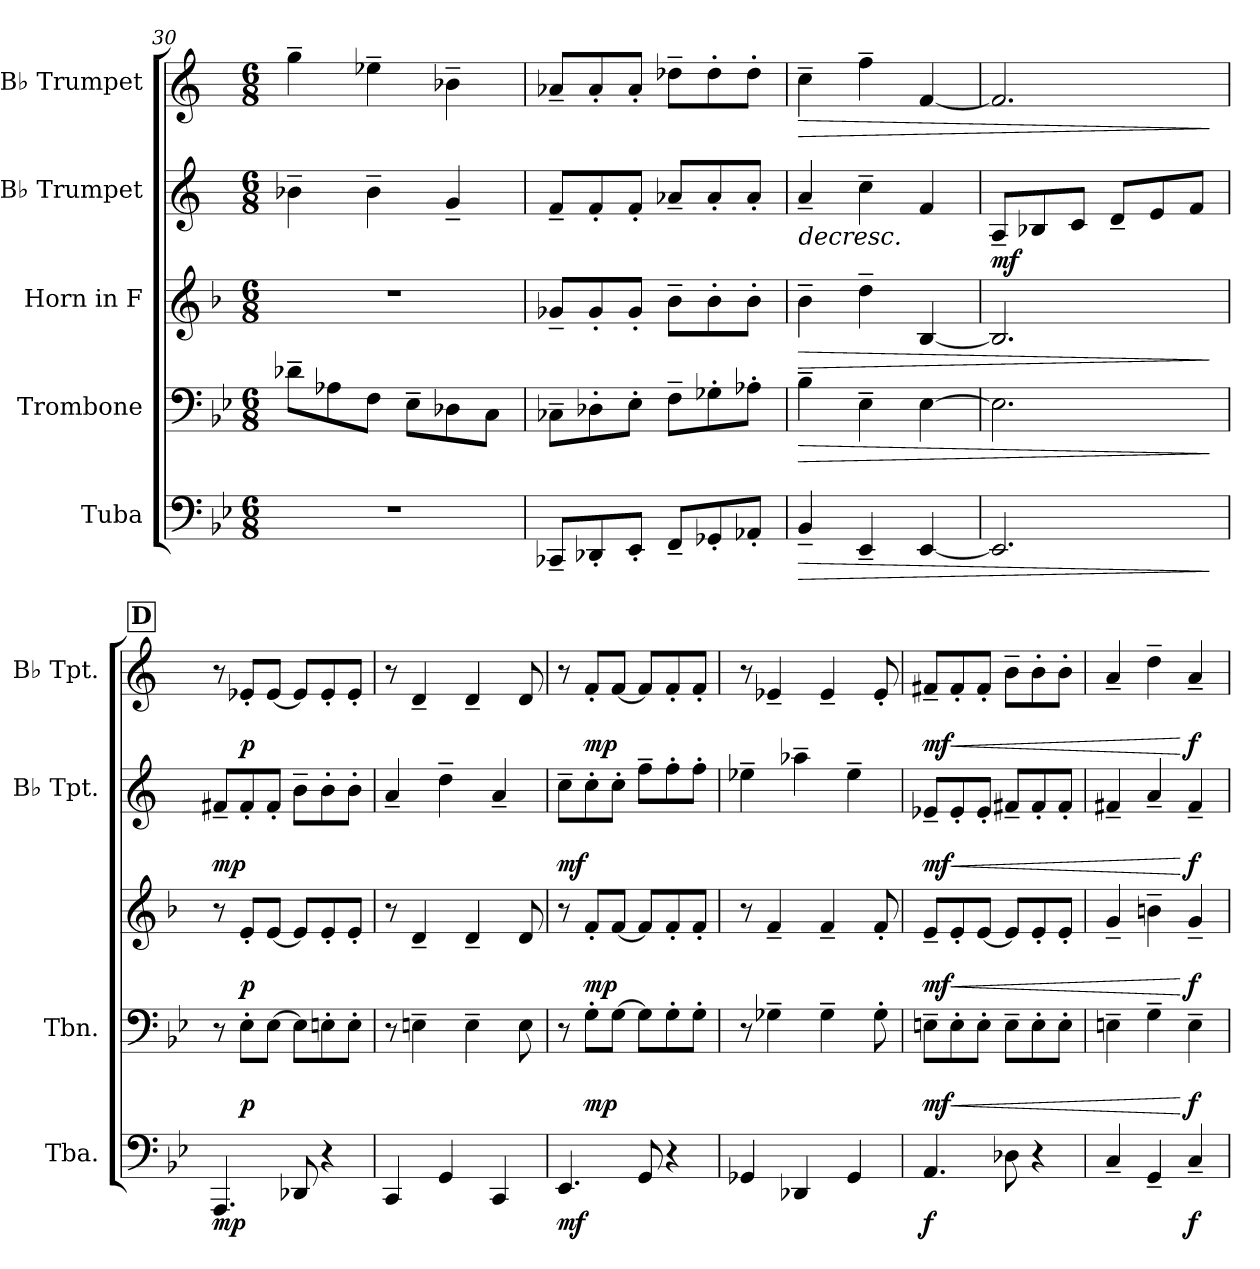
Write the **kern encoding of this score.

**kern	**dynam	**kern	**dynam	**kern	**dynam	**kern	**dynam	**kern	**dynam
*part5	*part5	*part4	*part4	*part3	*part3	*part2	*part2	*part1	*part1
*staff5	*staff5	*staff4	*staff4	*staff3	*staff3	*staff2	*staff2	*staff1	*staff1
*I"Tuba	*	*I"Trombone	*	*I"Horn in F	*	*I"B♭ Trumpet	*	*I"B♭ Trumpet	*
*I'Tba.	*	*I'Tbn.	*	*	*	*I'B♭ Tpt.	*	*I'B♭ Tpt.	*
*clefF4	*	*clefF4	*	*clefG2	*	*clefG2	*	*clefG2	*
*	*	*	*	*ITrd4c7	*	*ITrd1c2	*	*ITrd1c2	*
*k[b-e-]	*	*k[b-e-]	*	*k[b-e-]	*	*k[b-e-]	*	*k[b-e-]	*
*M6/8	*	*M6/8	*	*M6/8	*	*M6/8	*	*M6/8	*
=30	=30	=30	=30	=30	=30	=30	=30	=30	=30
2.r	.	8d-X~\L	.	2.r	.	4a-X~\	.	4ff~\	.
.	.	8A-X\	.	.	.	.	.	.	.
.	.	8F\J	.	.	.	4a-~\	.	4dd-X~\	.
.	.	8E-~\L	.	.	.	.	.	.	.
.	.	8D-X\	.	.	.	4f~/	.	4a-X~\	.
.	.	8C\J	.	.	.	.	.	.	.
=31	=31	=31	=31	=31	=31	=31	=31	=31	=31
8CC-X~/L	.	8C-X~\L	.	8c-X~/L	.	8e-~/L	.	8g-X~/L	.
8DD-X'/	.	8D-X'\	.	8c-'/	.	8e-'/	.	8g-'/	.
8EE-'/J	.	8E-'\J	.	8c-'/J	.	8e-'/J	.	8g-'/J	.
8FF~/L	.	8F~\L	.	8e-~\L	.	8g-X~/L	.	8cc-X~\L	.
8GG-X'/	.	8G-X'\	.	8e-'\	.	8g-'/	.	8cc-'\	.
8AA-X'/J	.	8A-X'\J	.	8e-'\J	.	8g-'/J	.	8cc-'\J	.
=32	=32	=32	=32	=32	=32	=32	=32	=32	=32
!	!LO:HP:b	!	!LO:HP:b	!	!LO:HP:b	!	!LO:HP:b	!	!LO:HP:b
4BB-~/	>	4B-~\	>	4e-~\	>	4g~/	>	4b-~\	>
4EE-~/	.	4E-~\	.	4g~\	.	4b-~\	.	4ee-~\	.
[4EE-/	.	[4E-\	.	[4E-/	.	4e-/	.	[4e-/	.
=33	=33	=33	=33	=33	=33	=33	=33	=33	=33
!	!	!	!	!	!	!	!LO:DY:b	!	!
2.EE-/]	.	2.E-\]	.	2.E-/]	.	8G~/L	mf	2.e-/]	.
.	.	.	.	.	.	8A-X/	.	.	.
.	.	.	.	.	.	8B-/J	.	.	.
.	.	.	.	.	.	8c~/L	.	.	.
.	.	.	.	.	.	8d/	.	.	.
.	.	.	.	.	.	8e-/J	.	.	.
.	]	.	]	.	]	.	]	.	]
!!LO:REH:place=s1:a:fs=14:t=D
=34	=34	=34	=34	=34	=34	=34	=34	=34	=34
!	!LO:DY:b	!	!	!	!	!	!LO:DY:b	!	!
4.AAA/	mp	8r	.	8r	.	8en~/L	mp	8r	.
!	!	!	!LO:DY:b	!	!LO:DY:b	!	!	!	!LO:DY:b
.	.	8E-'\L	p	8A'/L	p	8e'/	.	8d-X'/L	p
.	.	[8E-\J	.	[8A/J	.	8e'/J	.	[8d-/J	.
8DD-X/	.	8E-\L]	.	8A/L]	.	8a~\L	.	8d-/L]	.
4r	.	8En'\	.	8A'/	.	8a'\	.	8d-'/	.
.	.	8E'\J	.	8A'/J	.	8a'\J	.	8d-'/J	.
!!LO:LB:g=z
=35	=35	=35	=35	=35	=35	=35	=35	=35	=35
4CC/	.	8r	.	8r	.	4g~/	.	8r	.
.	.	4En~\	.	4G~/	.	.	.	4c~/	.
4GG/	.	.	.	.	.	4cc~\	.	.	.
.	.	4E~\	.	4G~/	.	.	.	4c~/	.
4CC/	.	.	.	.	.	4g~/	.	.	.
.	.	8E\	.	8G/	.	.	.	8c/	.
=36	=36	=36	=36	=36	=36	=36	=36	=36	=36
!	!LO:DY:b	!	!	!	!	!	!LO:DY:b	!	!
4.EE-/	mf	8r	.	8r	.	8b-~\L	mf	8r	.
!	!	!	!LO:DY:b	!	!LO:DY:b	!	!	!	!LO:DY:b
.	.	8G'\L	mp	8B-'/L	mp	8b-'\	.	8e-'/L	mp
.	.	[8G\J	.	[8B-/J	.	8b-'\J	.	[8e-/J	.
8GG/	.	8G\L]	.	8B-/L]	.	8ee-~\L	.	8e-/L]	.
4r	.	8G'\	.	8B-'/	.	8ee-'\	.	8e-'/	.
.	.	8G'\J	.	8B-'/J	.	8ee-'\J	.	8e-'/J	.
=37	=37	=37	=37	=37	=37	=37	=37	=37	=37
4GG-X/	.	8r	.	8r	.	4dd-X~\	.	8r	.
.	.	4G-X~\	.	4B-~/	.	.	.	4d-X~/	.
4DD-X/	.	.	.	.	.	4gg-X~\	.	.	.
.	.	4G-~\	.	4B-~/	.	.	.	4d-~/	.
4GG-/	.	.	.	.	.	4dd-~\	.	.	.
.	.	8G-'\	.	8B-'/	.	.	.	8d-'/	.
=38	=38	=38	=38	=38	=38	=38	=38	=38	=38
!	!LO:DY:b	!	!LO:DY:b	!	!LO:DY:b	!	!LO:DY:b	!	!LO:DY:b
4.AA/	f	8En~\L	mf	8A~/L	mf	8d-X~/L	mf	8en~/L	mf
!	!	!	!LO:HP:b	!	!LO:HP:b	!	!LO:HP:b	!	!LO:HP:b
.	.	8E'\	<	8A'/	<	8d-'/	<	8e'/	<
.	.	8E'\J	.	[8A/J	.	8d-'/J	.	8e'/J	.
8D-X\	.	8E~\L	.	8A/L]	.	8en~/L	.	8a~\L	.
4r	.	8E'\	.	8A'/	.	8e'/	.	8a'\	.
.	.	8E'\J	.	8A'/J	.	8e'/J	.	8a'\J	.
=39	=39	=39	=39	=39	=39	=39	=39	=39	=39
4C~/	.	4En~\	.	4c~/	.	4en~/	.	4g~/	.
4GG~/	.	4G~\	.	4en~\	.	4g~/	.	4cc~\	.
!	!LO:DY:b	!	!LO:DY:n=1:b	!	!LO:DY:n=1:b	!	!LO:DY:n=1:b	!	!LO:DY:n=1:b
4C~/	f	4E~\	[ f	4c~/	[ f	4e~/	[ f	4g~/	[ f
=	=	=	=	=	=	=	=	=	=
*-	*-	*-	*-	*-	*-	*-	*-	*-	*-
